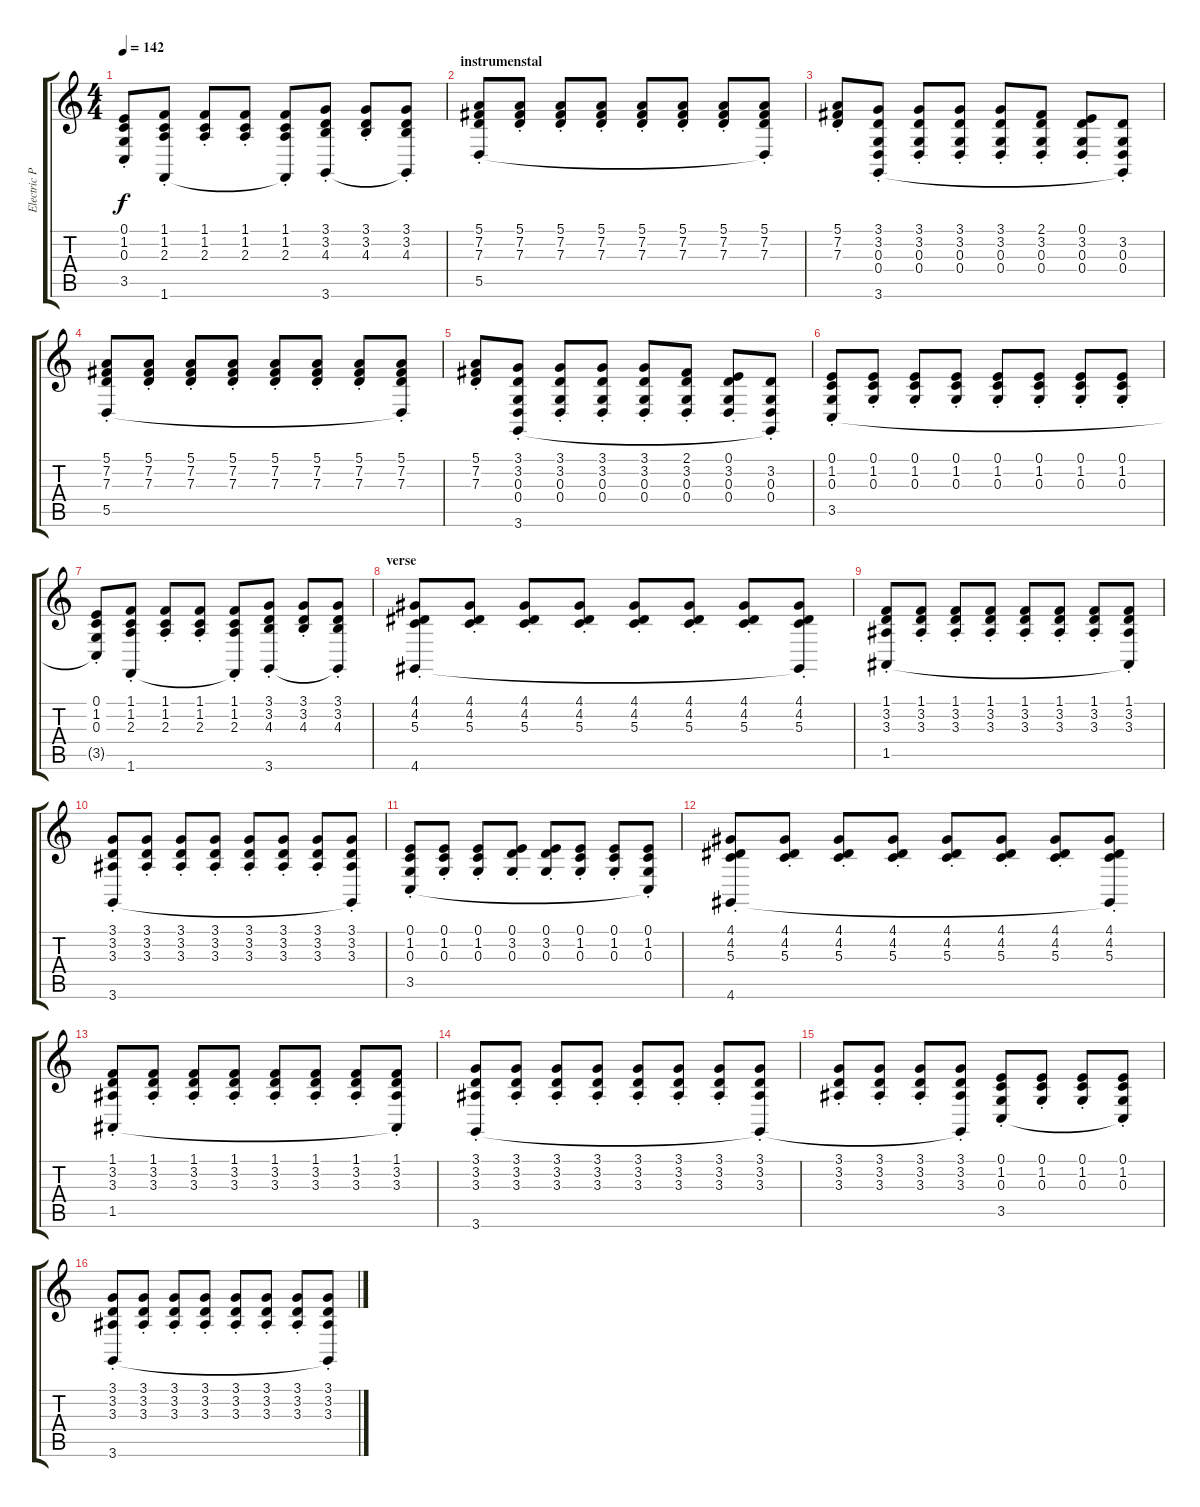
\track ("Electric Piano (Hodgson)" "Electric P") {instrument electricpiano1}
\staff {score tabs}
\tuning (E4 B3 G3 D3 A2 E2) {hide}
\ts (4 4)
\tempo 142
\clef g2
\ks c
(0.1{st} 1.2{st} 0.3{st} 3.5{t}).8{dy f} (1.1{st} 1.2{st} 2.3{st} 1.6).8 (1.1{st} 1.2{st} 2.3{st}).8 (1.1{st} 1.2{st} 2.3{st}).8 (1.1{st} 1.2{st} 2.3{st} 1.6{t}).8 (3.1{st} 3.2{st} 4.3{st} 3.6).8 (3.1{st} 3.2{st} 4.3{st}).8 (3.1{st} 3.2{st} 4.3{st} 3.6{t}).8 |
\section ("" "instrumenstal")
(5.1{st} 7.2{st} 7.3{st} 5.5).8 (5.1{st} 7.2{st} 7.3{st}).8 (5.1{st} 7.2{st} 7.3{st}).8 (5.1{st} 7.2{st} 7.3{st}).8 (5.1{st} 7.2{st} 7.3{st}).8 (5.1{st} 7.2{st} 7.3{st}).8 (5.1{st} 7.2{st} 7.3{st}).8 (5.1{st} 7.2{st} 7.3{st} 5.5{t}).8 |
(5.1{st} 7.2{st} 7.3{st}).8 (3.1{st} 3.2{st} 0.3{st} 0.4{st} 3.6).8 (3.1{st} 3.2{st} 0.3{st} 0.4{st}).8 (3.1{st} 3.2{st} 0.3{st} 0.4{st}).8 (3.1{st} 3.2{st} 0.3{st} 0.4{st}).8 (2.1{st} 3.2{st} 0.3{st} 0.4{st}).8 (0.1{st} 3.2{st} 0.3{st} 0.4{st}).8 (3.2{st} 0.3{st} 0.4{st} 3.6{t}).8 |
(5.1{st} 7.2{st} 7.3{st} 5.5).8 (5.1{st} 7.2{st} 7.3{st}).8 (5.1{st} 7.2{st} 7.3{st}).8 (5.1{st} 7.2{st} 7.3{st}).8 (5.1{st} 7.2{st} 7.3{st}).8 (5.1{st} 7.2{st} 7.3{st}).8 (5.1{st} 7.2{st} 7.3{st}).8 (5.1{st} 7.2{st} 7.3{st} 5.5{t}).8 |
(5.1{st} 7.2{st} 7.3{st}).8 (3.1{st} 3.2{st} 0.3{st} 0.4{st} 3.6).8 (3.1{st} 3.2{st} 0.3{st} 0.4{st}).8 (3.1{st} 3.2{st} 0.3{st} 0.4{st}).8 (3.1{st} 3.2{st} 0.3{st} 0.4{st}).8 (2.1{st} 3.2{st} 0.3{st} 0.4{st}).8 (0.1{st} 3.2{st} 0.3{st} 0.4{st}).8 (3.2{st} 0.3{st} 0.4{st} 3.6{t}).8 |
(0.1{st} 1.2{st} 0.3{st} 3.5).8 (0.1{st} 1.2{st} 0.3{st}).8 (0.1{st} 1.2{st} 0.3{st}).8 (0.1{st} 1.2{st} 0.3{st}).8 (0.1{st} 1.2{st} 0.3{st}).8 (0.1{st} 1.2{st} 0.3{st}).8 (0.1{st} 1.2{st} 0.3{st}).8 (0.1{st} 1.2{st} 0.3{st}).8 |
(0.1{st} 1.2{st} 0.3{st} 3.5{t}).8 (1.1{st} 1.2{st} 2.3{st} 1.6).8 (1.1{st} 1.2{st} 2.3{st}).8 (1.1{st} 1.2{st} 2.3{st}).8 (1.1{st} 1.2{st} 2.3{st} 1.6{t}).8 (3.1{st} 3.2{st} 4.3{st} 3.6).8 (3.1{st} 3.2{st} 4.3{st}).8 (3.1{st} 3.2{st} 4.3{st} 3.6{t}).8 |
\section ("" "verse")
(4.1{st} 4.2{st} 5.3{st} 4.6).8 (4.1{st} 4.2{st} 5.3{st}).8 (4.1{st} 4.2{st} 5.3{st}).8 (4.1{st} 4.2{st} 5.3{st}).8 (4.1{st} 4.2{st} 5.3{st}).8 (4.1{st} 4.2{st} 5.3{st}).8 (4.1{st} 4.2{st} 5.3{st}).8 (4.1{st} 4.2{st} 5.3{st} 4.6{t}).8 |
(1.1{st} 3.2{st} 3.3{st} 1.5).8 (1.1{st} 3.2{st} 3.3{st}).8 (1.1{st} 3.2{st} 3.3{st}).8 (1.1{st} 3.2{st} 3.3{st}).8 (1.1{st} 3.2{st} 3.3{st}).8 (1.1{st} 3.2{st} 3.3{st}).8 (1.1{st} 3.2{st} 3.3{st}).8 (1.1{st} 3.2{st} 3.3{st} 1.5{t}).8 |
(3.1{st} 3.2{st} 3.3{st} 3.6).8 (3.1{st} 3.2{st} 3.3{st}).8 (3.1{st} 3.2{st} 3.3{st}).8 (3.1{st} 3.2{st} 3.3{st}).8 (3.1{st} 3.2{st} 3.3{st}).8 (3.1{st} 3.2{st} 3.3{st}).8 (3.1{st} 3.2{st} 3.3{st}).8 (3.1{st} 3.2{st} 3.3{st} 3.6{t}).8 |
(0.1{st} 1.2{st} 0.3{st} 3.5).8 (0.1{st} 1.2{st} 0.3{st}).8 (0.1{st} 1.2{st} 0.3{st}).8 (0.1{st} 3.2{st} 0.3{st}).8 (0.1{st} 3.2{st} 0.3{st}).8 (0.1{st} 1.2{st} 0.3{st}).8 (0.1{st} 1.2{st} 0.3{st}).8 (0.1{st} 1.2{st} 0.3{st} 3.5{t}).8 |
(4.1{st} 4.2{st} 5.3{st} 4.6).8 (4.1{st} 4.2{st} 5.3{st}).8 (4.1{st} 4.2{st} 5.3{st}).8 (4.1{st} 4.2{st} 5.3{st}).8 (4.1{st} 4.2{st} 5.3{st}).8 (4.1{st} 4.2{st} 5.3{st}).8 (4.1{st} 4.2{st} 5.3{st}).8 (4.1{st} 4.2{st} 5.3{st} 4.6{t}).8 |
(1.1{st} 3.2{st} 3.3{st} 1.5).8 (1.1{st} 3.2{st} 3.3{st}).8 (1.1{st} 3.2{st} 3.3{st}).8 (1.1{st} 3.2{st} 3.3{st}).8 (1.1{st} 3.2{st} 3.3{st}).8 (1.1{st} 3.2{st} 3.3{st}).8 (1.1{st} 3.2{st} 3.3{st}).8 (1.1{st} 3.2{st} 3.3{st} 1.5{t}).8 |
(3.1{st} 3.2{st} 3.3{st} 3.6).8 (3.1{st} 3.2{st} 3.3{st}).8 (3.1{st} 3.2{st} 3.3{st}).8 (3.1{st} 3.2{st} 3.3{st}).8 (3.1{st} 3.2{st} 3.3{st}).8 (3.1{st} 3.2{st} 3.3{st}).8 (3.1{st} 3.2{st} 3.3{st}).8 (3.1{st} 3.2{st} 3.3{st} 3.6{t}).8 |
(3.1{st} 3.2{st} 3.3{st}).8 (3.1{st} 3.2{st} 3.3{st}).8 (3.1{st} 3.2{st} 3.3{st}).8 (3.1{st} 3.2{st} 3.3{st} 3.6{t}).8 (0.1{st} 1.2{st} 0.3{st} 3.5).8 (0.1{st} 1.2{st} 0.3{st}).8 (0.1{st} 1.2{st} 0.3{st}).8 (0.1{st} 1.2{st} 0.3{st} 3.5{t}).8 |
(3.1{st} 3.2{st} 3.3{st} 3.6).8 (3.1{st} 3.2{st} 3.3{st}).8 (3.1{st} 3.2{st} 3.3{st}).8 (3.1{st} 3.2{st} 3.3{st}).8 (3.1{st} 3.2{st} 3.3{st}).8 (3.1{st} 3.2{st} 3.3{st}).8 (3.1{st} 3.2{st} 3.3{st}).8 (3.1{st} 3.2{st} 3.3{st} 3.6{t}).8
